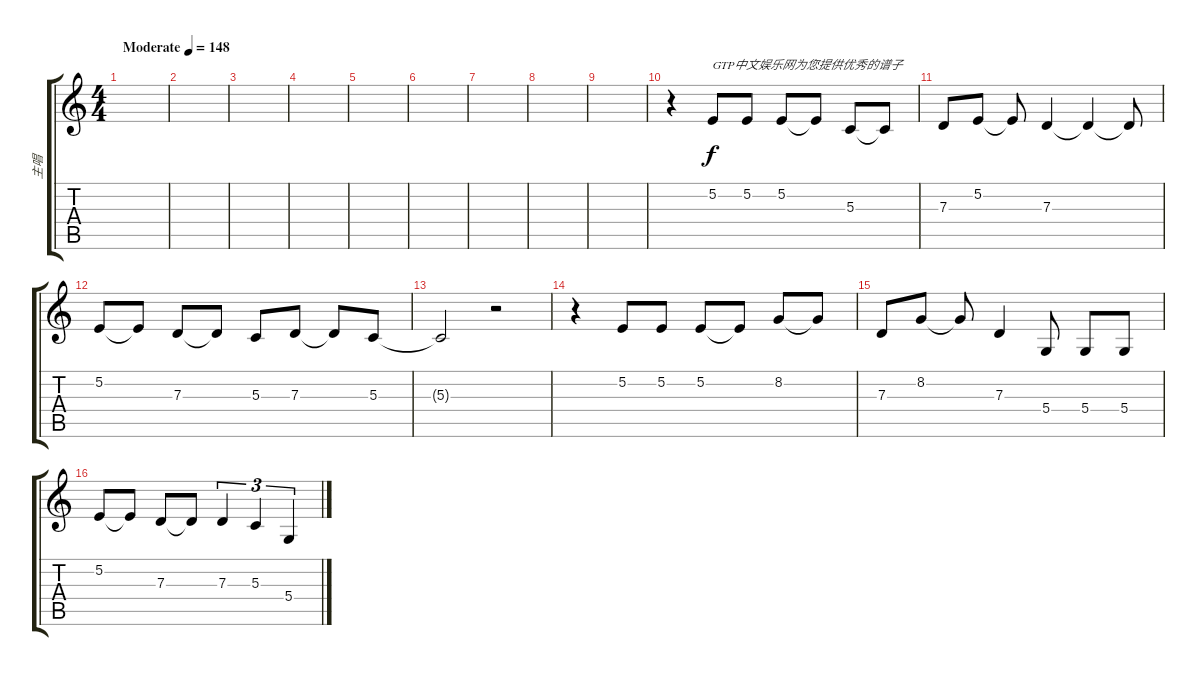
\track ("主唱" "主唱") {instrument fx5brightness}
\staff {score tabs}
\tuning (E4 B3 G3 D3 A2 E2) {hide}
\ts (4 4)
\tempo (148 "Moderate")
\clef g2
\ks c
|
|
|
|
|
|
|
|
|
r.4 5.2.8{txt "GTP中文娱乐网为您提供优秀的谱子"} 5.2.8 5.2.8 5.2{t}.8 5.3.8 5.3{t}.8 |
7.3.8 5.2.8 5.2{t}.8 7.3.4 7.3{t}.4 7.3{t}.8 |
5.2.8 5.2{t}.8 7.3.8 7.3{t}.8 5.3.8 7.3.8 7.3{t}.8 5.3.8 |
5.3{t}.2 r.2 |
r.4 5.2.8 5.2.8 5.2.8 5.2{t}.8 8.2.8 8.2{t}.8 |
7.3.8 8.2.8 8.2{t}.8 7.3.4 5.4.8 5.4.8 5.4.8 |
5.2.8 5.2{t}.8 7.3.8 7.3{t}.8 7.3.4{tu (3 2)} 5.3.4{tu (3 2)} 5.4.4{tu (3 2)}
